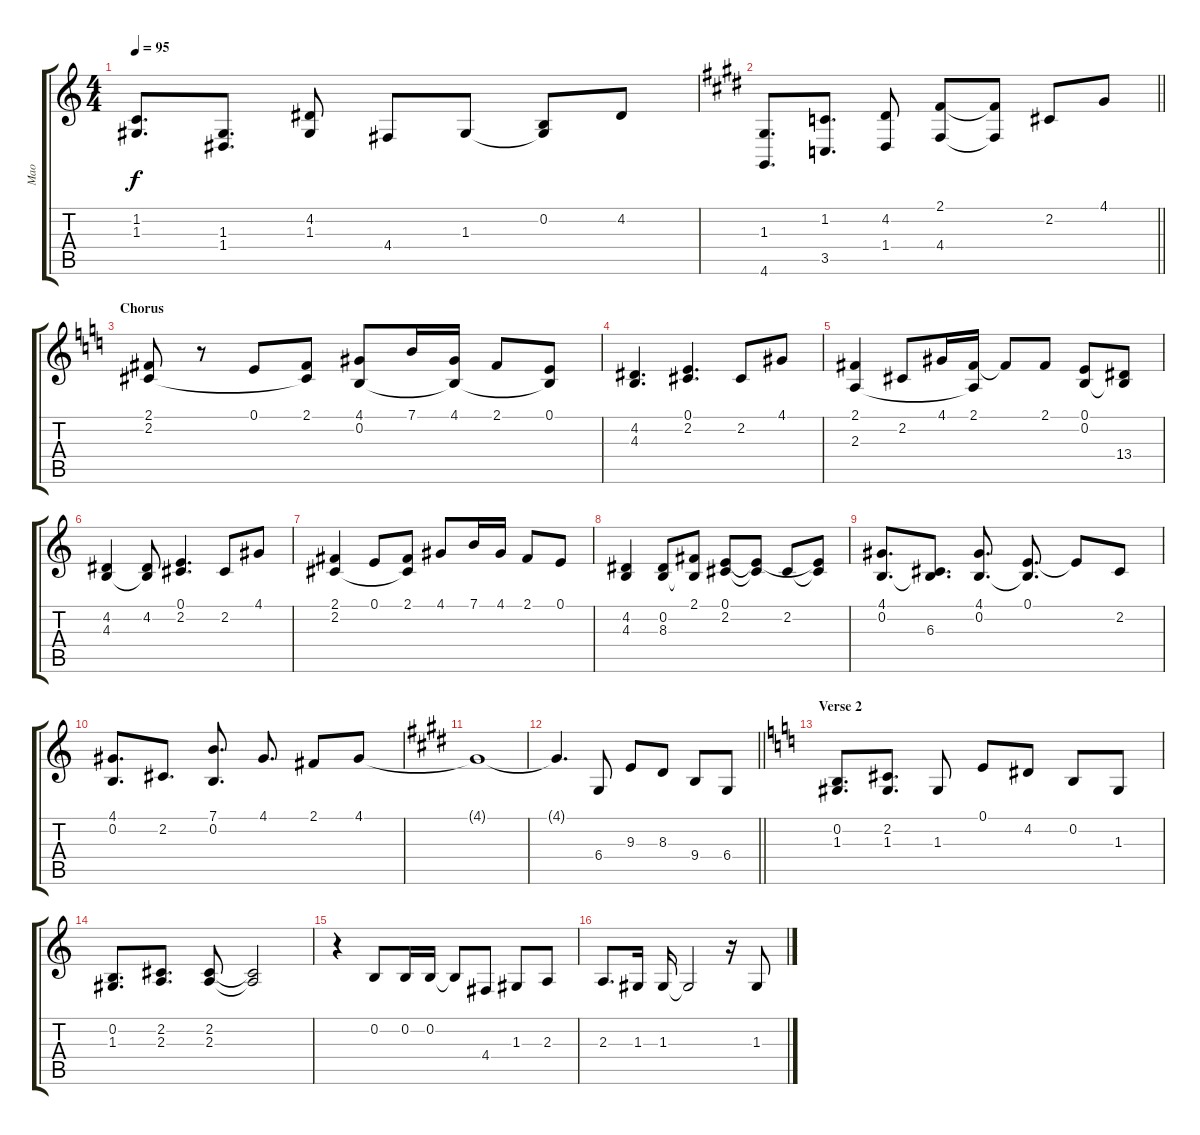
\track ("Mao" "Mao") {instrument fx1rain}
\staff {score tabs}
\tuning (E4 B3 G3 D3 A2 E2) {hide}
\ts (4 4)
\tempo 95
\clef g2
\ks c
(1.2 1.3).8{d dy f} (1.3 1.4).8{d} (4.2 1.3).8 4.4.8 1.3.8 (0.2 1.3{t}).8 4.2.8 |
\barLineRight lightlight
\ks e
(1.3 4.6).8{d} (1.2 3.5).8{d} (4.2 1.4).8 (2.1 4.4).8 (2.1{t} 4.4{t}).8 2.2.8 4.1.8 |
\section ("" "Chorus")
\ks c
(2.1 2.2).8 r.8 0.1.8 (2.1 2.2{t}).8 (4.1 0.2).8 7.1.16 (4.1 0.2{t}).16 2.1.8 (0.1 0.2{t}).8 |
(4.2 4.3).4{d} (0.1 2.2).4{d} 2.2.8 4.1.8 |
(2.1 2.3).4 2.2.8 4.1.16 (2.1 2.3{t}).16 2.1{t}.8 2.1.8 (0.1 0.2).8 (0.2{t} 13.4).8 |
(4.2 4.3).4 (4.2 4.3{t}).8 (0.1 2.2).4{d} 2.2.8 4.1.8 |
(2.1 2.2).4 0.1.8 (2.1 2.2{t}).8 4.1.8 7.1.16 4.1.16 2.1.8 0.1.8 |
(4.2 4.3).4 (0.2 8.3).8 (2.1 0.2{t}).8 (0.1 2.2).8 (0.1{t} 2.2{t}).8 2.2.8 (0.1{t} 2.2{t}).8 |
(4.1 0.2).8{d} (0.2{t} 6.3).8{d} (4.1 0.2).8{d} (0.1 0.2{t}).8{d} 0.1{t}.8 2.2.8 |
(4.1 0.2).8{d} 2.2.8{d} (7.1 0.2).8{d} 4.1.8{d} 2.1.8 4.1.8 |
\ks e
4.1{t}.1 |
\barLineRight lightlight
4.1{t}.4{d} 6.4.8 9.3.8 8.3.8 9.4.8 6.4.8 |
\section ("" "Verse 2")
\ks c
(0.2 1.3).8{d} (2.2 1.3).8{d} 1.3.8 0.1.8 4.2.8 0.2.8 1.3.8 |
(0.2 1.3).8{d} (2.2 2.3).8{d} (2.2 2.3).8 (2.2{t} 2.3{t}).2 |
r.4 0.2.8 0.2.16 0.2.16 0.2{t}.8 4.4.8 1.3.8 2.3.8 |
2.3.8{d} 1.3.16 1.3.16 1.3{t}.2 r.16 1.3.8
